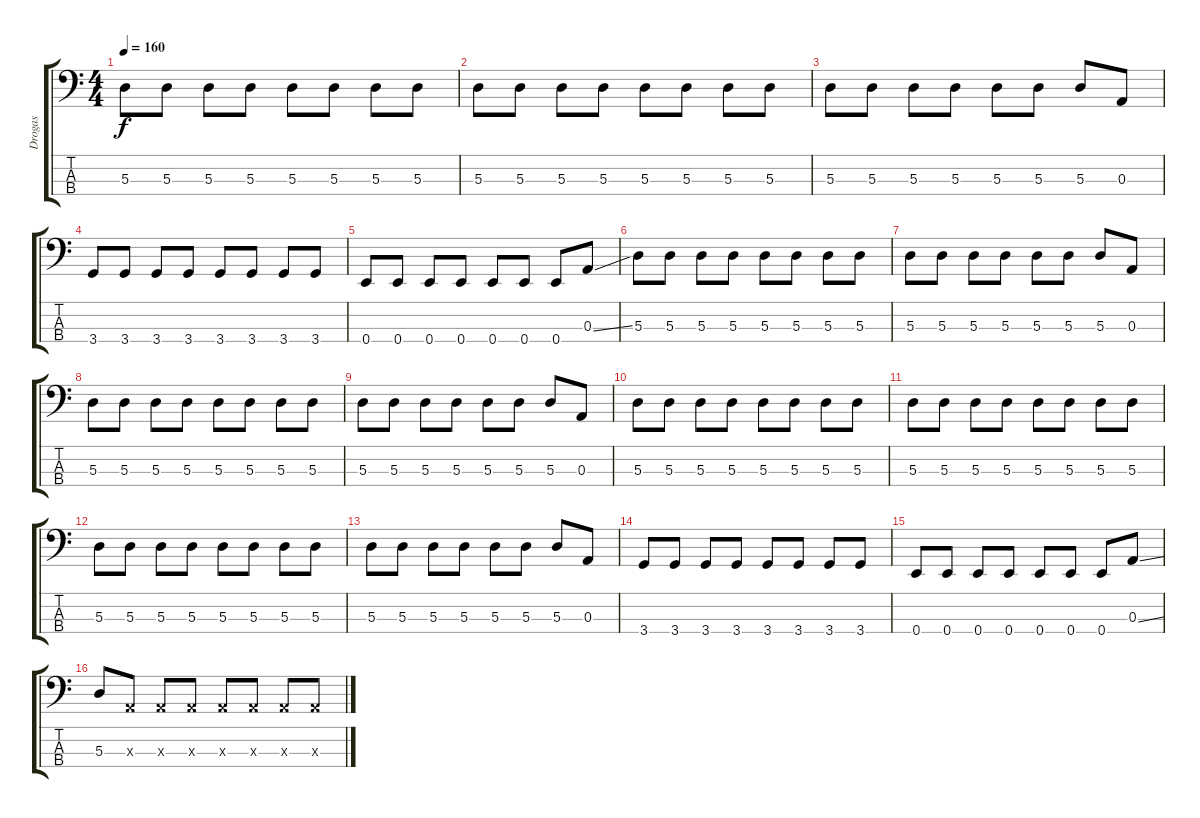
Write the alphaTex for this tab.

\track ("Drogas" "Drogas") {instrument electricbassfinger}
\staff {score tabs}
\tuning (G2 D2 A1 E1) {hide}
\ts (4 4)
\tempo 160
\clef f4
\ks c
5.3.8{dy f} 5.3.8 5.3.8 5.3.8 5.3.8 5.3.8 5.3.8 5.3.8 |
5.3.8 5.3.8 5.3.8 5.3.8 5.3.8 5.3.8 5.3.8 5.3.8 |
5.3.8 5.3.8 5.3.8 5.3.8 5.3.8 5.3.8 5.3.8 0.3.8 |
3.4.8 3.4.8 3.4.8 3.4.8 3.4.8 3.4.8 3.4.8 3.4.8 |
0.4.8 0.4.8 0.4.8 0.4.8 0.4.8 0.4.8 0.4.8 0.3{ss}.8 |
5.3.8 5.3.8 5.3.8 5.3.8 5.3.8 5.3.8 5.3.8 5.3.8 |
5.3.8 5.3.8 5.3.8 5.3.8 5.3.8 5.3.8 5.3.8 0.3.8 |
5.3.8 5.3.8 5.3.8 5.3.8 5.3.8 5.3.8 5.3.8 5.3.8 |
5.3.8 5.3.8 5.3.8 5.3.8 5.3.8 5.3.8 5.3.8 0.3.8 |
5.3.8 5.3.8 5.3.8 5.3.8 5.3.8 5.3.8 5.3.8 5.3.8 |
5.3.8 5.3.8 5.3.8 5.3.8 5.3.8 5.3.8 5.3.8 5.3.8 |
5.3.8 5.3.8 5.3.8 5.3.8 5.3.8 5.3.8 5.3.8 5.3.8 |
5.3.8 5.3.8 5.3.8 5.3.8 5.3.8 5.3.8 5.3.8 0.3.8 |
3.4.8 3.4.8 3.4.8 3.4.8 3.4.8 3.4.8 3.4.8 3.4.8 |
0.4.8 0.4.8 0.4.8 0.4.8 0.4.8 0.4.8 0.4.8 0.3{ss}.8 |
5.3.8 0.3{x}.8 0.3{x}.8 0.3{x}.8 0.3{x}.8 0.3{x}.8 0.3{x}.8 0.3{x}.8
